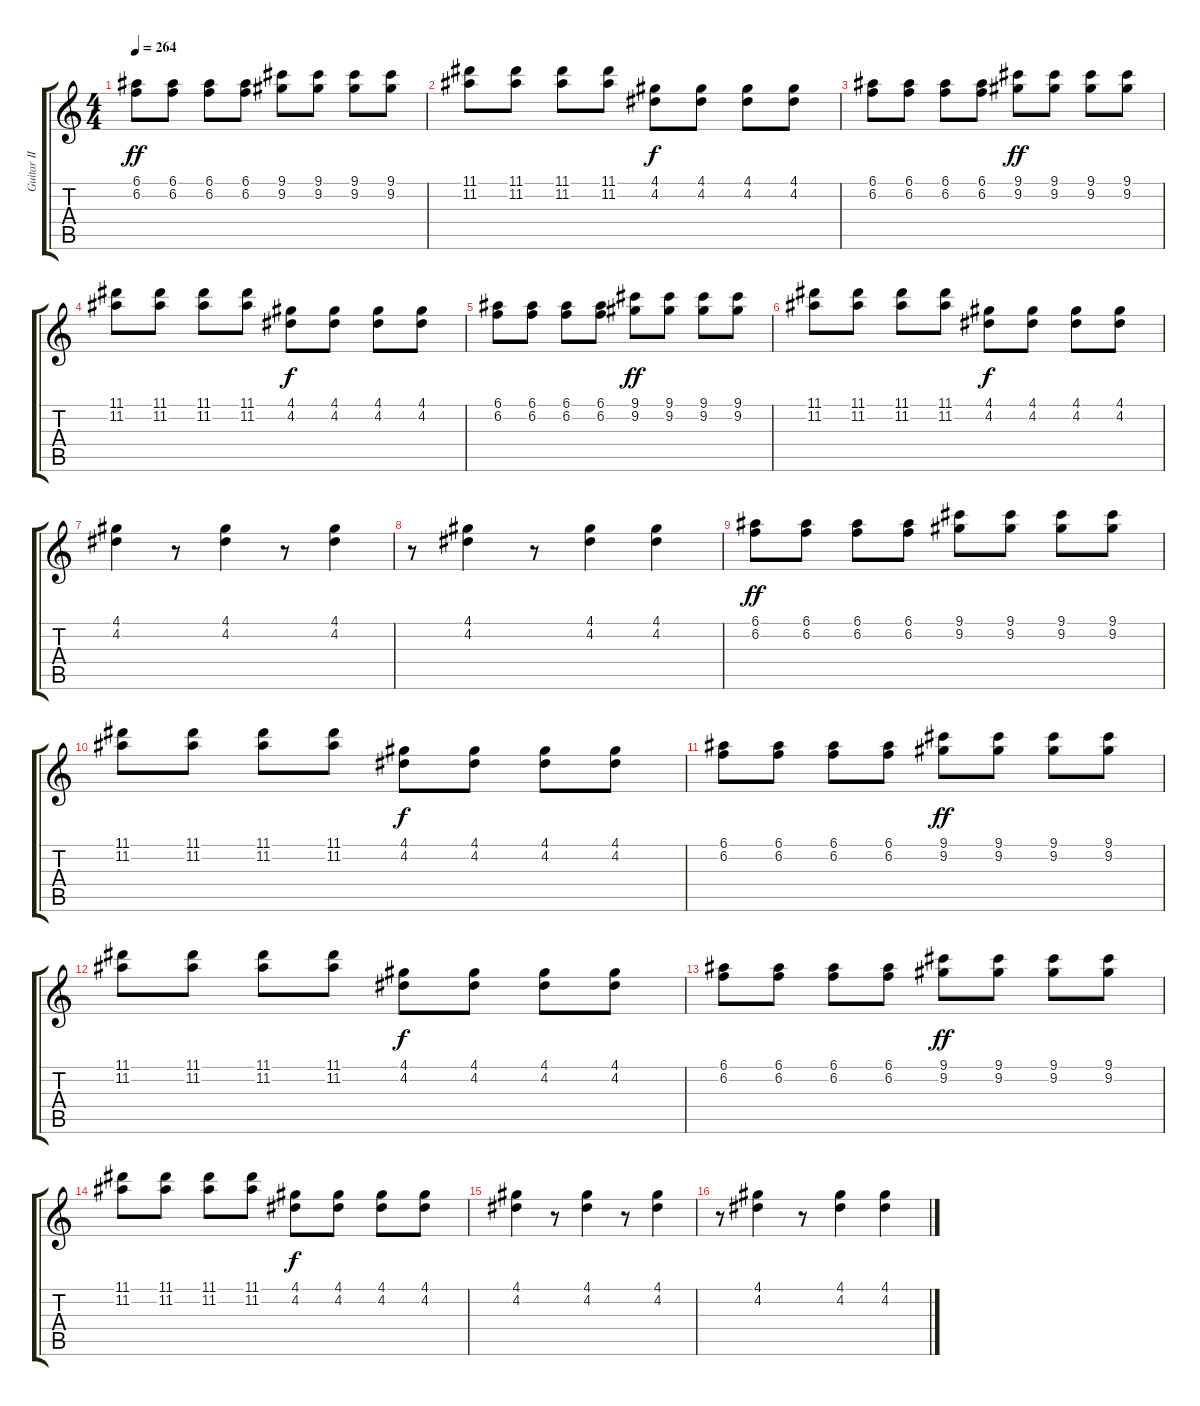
\track ("Guitar II" "Guitar II") {instrument distortionguitar}
\staff {score tabs}
\tuning (E4 B3 G3 D3 A2 E2) {hide}
\ts (4 4)
\tempo 264
\clef g2
\ks c
(6.1 6.2).8{dy ff} (6.1 6.2).8 (6.1 6.2).8 (6.1 6.2).8 (9.1 9.2).8 (9.1 9.2).8 (9.1 9.2).8 (9.1 9.2).8 |
(11.1 11.2).8 (11.1 11.2).8 (11.1 11.2).8 (11.1 11.2).8 (4.1 4.2).8{dy f} (4.1 4.2).8 (4.1 4.2).8 (4.1 4.2).8 |
(6.1 6.2).8 (6.1 6.2).8 (6.1 6.2).8 (6.1 6.2).8 (9.1 9.2).8{dy ff} (9.1 9.2).8 (9.1 9.2).8 (9.1 9.2).8 |
(11.1 11.2).8 (11.1 11.2).8 (11.1 11.2).8 (11.1 11.2).8 (4.1 4.2).8{dy f} (4.1 4.2).8 (4.1 4.2).8 (4.1 4.2).8 |
(6.1 6.2).8 (6.1 6.2).8 (6.1 6.2).8 (6.1 6.2).8 (9.1 9.2).8{dy ff} (9.1 9.2).8 (9.1 9.2).8 (9.1 9.2).8 |
(11.1 11.2).8 (11.1 11.2).8 (11.1 11.2).8 (11.1 11.2).8 (4.1 4.2).8{dy f} (4.1 4.2).8 (4.1 4.2).8 (4.1 4.2).8 |
(4.1 4.2).4 r.8 (4.1 4.2).4 r.8 (4.1 4.2).4 |
r.8 (4.1 4.2).4 r.8 (4.1 4.2).4 (4.1 4.2).4 |
(6.1 6.2).8{dy ff} (6.1 6.2).8 (6.1 6.2).8 (6.1 6.2).8 (9.1 9.2).8 (9.1 9.2).8 (9.1 9.2).8 (9.1 9.2).8 |
(11.1 11.2).8 (11.1 11.2).8 (11.1 11.2).8 (11.1 11.2).8 (4.1 4.2).8{dy f} (4.1 4.2).8 (4.1 4.2).8 (4.1 4.2).8 |
(6.1 6.2).8 (6.1 6.2).8 (6.1 6.2).8 (6.1 6.2).8 (9.1 9.2).8{dy ff} (9.1 9.2).8 (9.1 9.2).8 (9.1 9.2).8 |
(11.1 11.2).8 (11.1 11.2).8 (11.1 11.2).8 (11.1 11.2).8 (4.1 4.2).8{dy f} (4.1 4.2).8 (4.1 4.2).8 (4.1 4.2).8 |
(6.1 6.2).8 (6.1 6.2).8 (6.1 6.2).8 (6.1 6.2).8 (9.1 9.2).8{dy ff} (9.1 9.2).8 (9.1 9.2).8 (9.1 9.2).8 |
(11.1 11.2).8 (11.1 11.2).8 (11.1 11.2).8 (11.1 11.2).8 (4.1 4.2).8{dy f} (4.1 4.2).8 (4.1 4.2).8 (4.1 4.2).8 |
(4.1 4.2).4 r.8 (4.1 4.2).4 r.8 (4.1 4.2).4 |
r.8 (4.1 4.2).4 r.8 (4.1 4.2).4 (4.1 4.2).4
